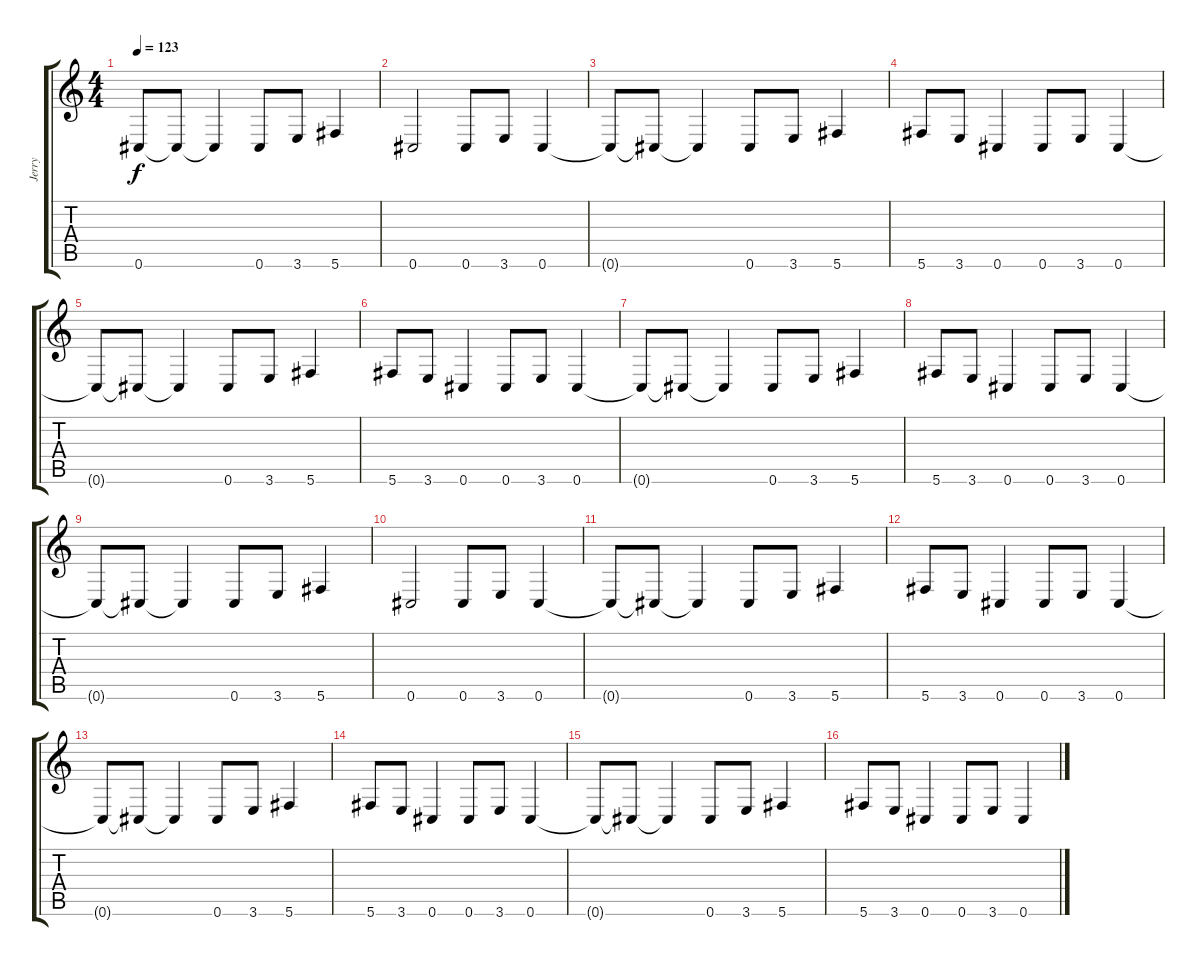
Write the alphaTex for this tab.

\track ("Jerry" "Jerry") {instrument distortionguitar}
\staff {score tabs}
\tuning (Eb4 Bb3 Gb3 Db3 Ab2 Db2) {hide}
\ts (4 4)
\tempo 123
\clef g2
\ks c
0.6{t}.8{dy f} 0.6{t}.8 0.6{t}.4 0.6.8 3.6.8 5.6.4 |
0.6.2{volume 11} 0.6.8 3.6.8 0.6.4 |
0.6{t}.8 0.6{t}.8 0.6{t}.4 0.6.8 3.6.8 5.6.4 |
5.6.8 3.6.8 0.6.4 0.6.8 3.6.8 0.6.4 |
0.6{t}.8 0.6{t}.8 0.6{t}.4 0.6.8 3.6.8 5.6.4 |
5.6.8{volume 6} 3.6.8 0.6.4 0.6.8 3.6.8 0.6.4 |
0.6{t}.8 0.6{t}.8 0.6{t}.4 0.6.8 3.6.8 5.6.4 |
5.6.8 3.6.8 0.6.4 0.6.8 3.6.8 0.6.4 |
0.6{t}.8 0.6{t}.8 0.6{t}.4 0.6.8 3.6.8 5.6.4 |
0.6.2 0.6.8 3.6.8 0.6.4 |
0.6{t}.8 0.6{t}.8 0.6{t}.4 0.6.8 3.6.8 5.6.4 |
5.6.8 3.6.8 0.6.4 0.6.8 3.6.8 0.6.4 |
0.6{t}.8 0.6{t}.8 0.6{t}.4 0.6.8 3.6.8 5.6.4 |
5.6.8 3.6.8 0.6.4 0.6.8 3.6.8 0.6.4 |
0.6{t}.8 0.6{t}.8 0.6{t}.4 0.6.8 3.6.8 5.6.4 |
5.6.8 3.6.8 0.6.4 0.6.8 3.6.8 0.6.4
